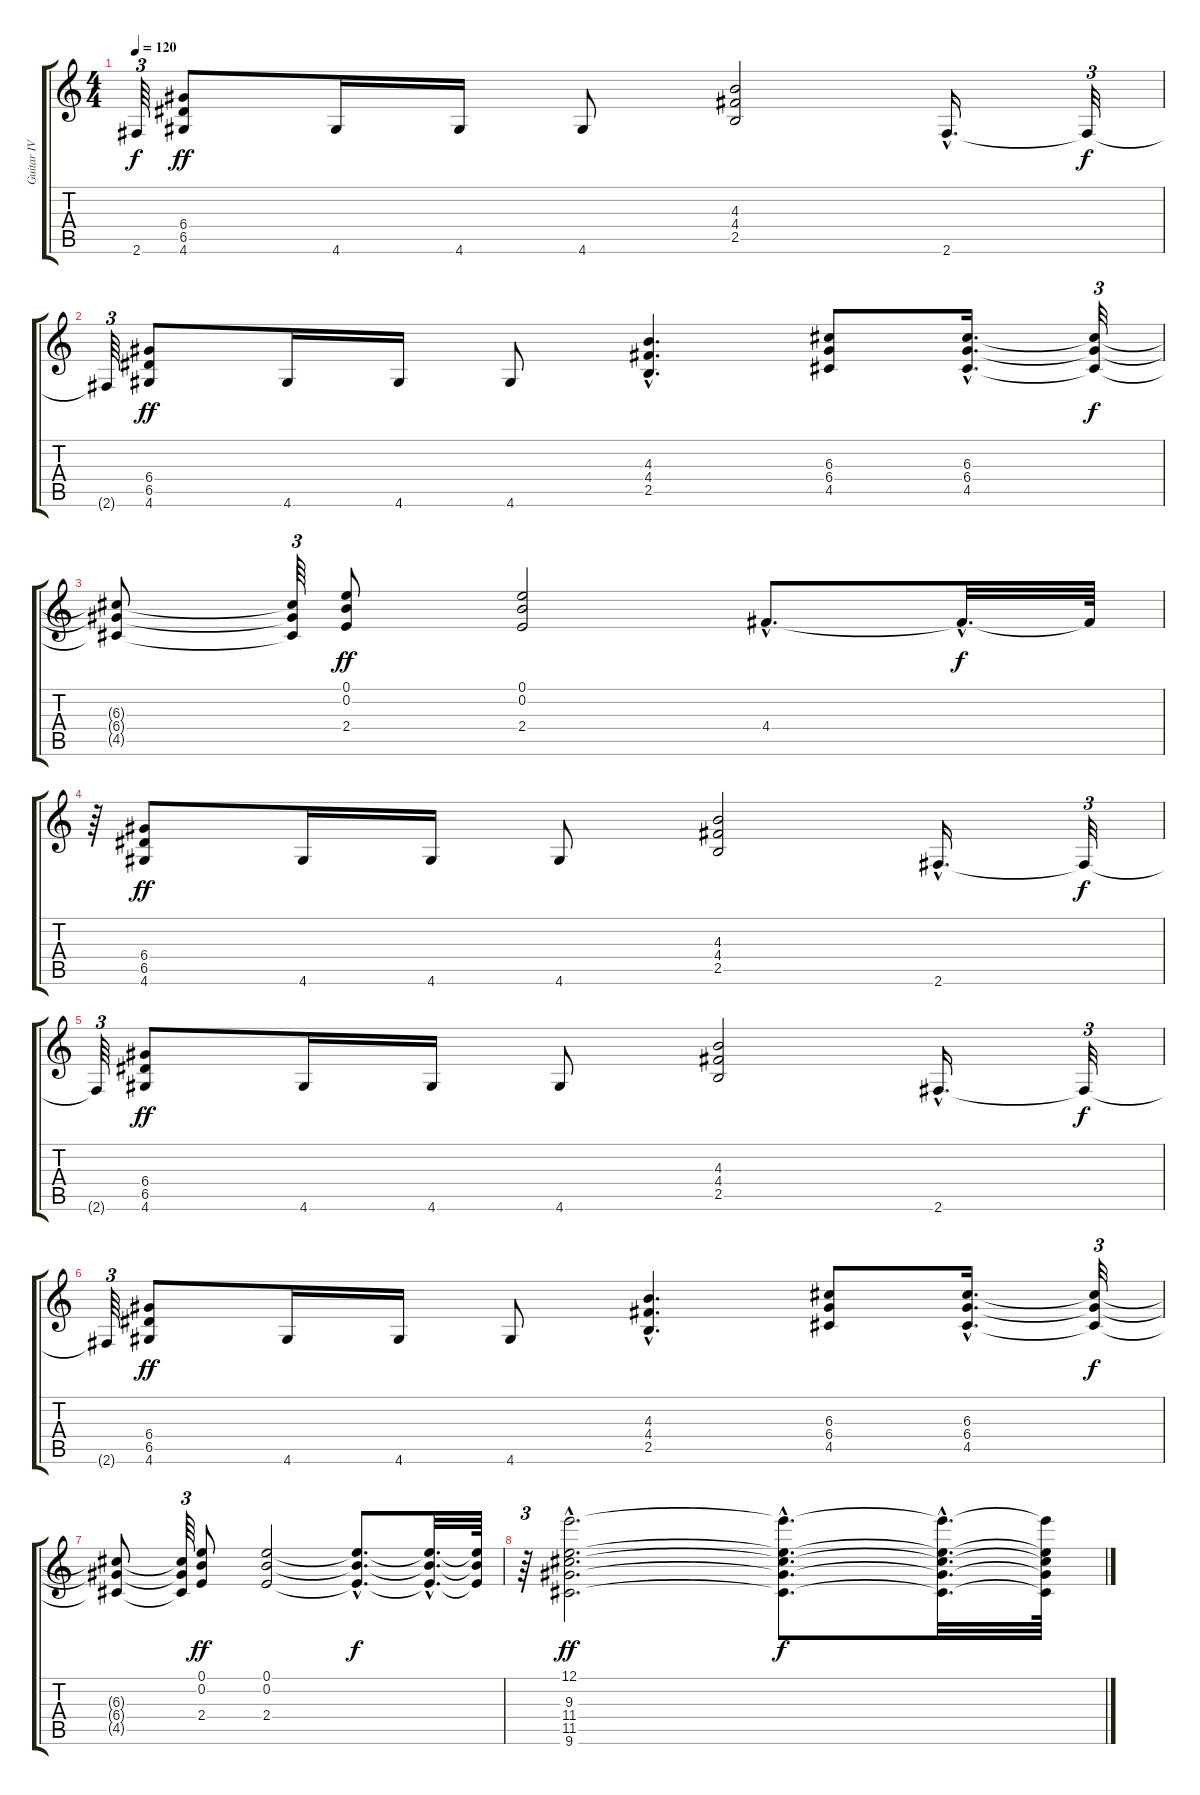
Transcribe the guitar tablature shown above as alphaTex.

\track ("Guitar IV" "Guitar IV") {instrument distortionguitar}
\staff {score tabs}
\tuning (E4 B3 G3 D3 A2 E2) {hide}
\ts (4 4)
\tempo 120
\clef g2
\ks c
2.6{t}.64{tu (3 2) dy f} (6.4 6.5 4.6).8{dy ff} 4.6.16 4.6.16 4.6.8 (4.3 4.4 2.5).2 2.6{hac}.16{d} 2.6{t}.32{tu (3 2) dy f} |
2.6{t}.64{tu (3 2)} (6.4 6.5 4.6).8{dy ff} 4.6.16 4.6.16 4.6.8 (4.3{hac} 4.4{hac} 2.5{hac}).4{d} (6.3 6.4 4.5).8 (6.3{hac} 6.4{hac} 4.5{hac}).16{d} (6.3{t} 6.4{t} 4.5{t}).32{tu (3 2) dy f} |
(6.3{t} 6.4{t} 4.5{t}).8 (6.3{t} 6.4{t} 4.5{t}).64{tu (3 2)} (0.1 0.2 2.4).8{dy ff} (0.1 0.2 2.4).2 4.4{hac}.8{d} 4.4{hac t}.32{d dy f} 4.4{t}.64 |
r.64{tu (3 2)} (6.4 6.5 4.6).8{dy ff} 4.6.16 4.6.16 4.6.8 (4.3 4.4 2.5).2 2.6{hac}.16{d} 2.6{t}.32{tu (3 2) dy f} |
2.6{t}.64{tu (3 2)} (6.4 6.5 4.6).8{dy ff} 4.6.16 4.6.16 4.6.8 (4.3 4.4 2.5).2 2.6{hac}.16{d} 2.6{t}.32{tu (3 2) dy f} |
2.6{t}.64{tu (3 2)} (6.4 6.5 4.6).8{dy ff} 4.6.16 4.6.16 4.6.8 (4.3{hac} 4.4{hac} 2.5{hac}).4{d} (6.3 6.4 4.5).8 (6.3{hac} 6.4{hac} 4.5{hac}).16{d} (6.3{t} 6.4{t} 4.5{t}).32{tu (3 2) dy f} |
(6.3{t} 6.4{t} 4.5{t}).8 (6.3{t} 6.4{t} 4.5{t}).64{tu (3 2)} (0.1 0.2 2.4).8{dy ff} (0.1 0.2 2.4).2 (0.1{hac t} 0.2{hac t} 2.4{hac t}).8{d dy f} (0.1{hac t} 0.2{hac t} 2.4{hac t}).32{d} (0.1{t} 0.2{t} 2.4{t}).64 |
r.64{tu (3 2)} (12.1{hac} 9.3{hac} 11.4{hac} 11.5{hac} 9.6{hac}).2{d dy ff} (12.1{hac t} 9.3{hac t} 11.4{hac t} 11.5{hac t} 9.6{hac t}).8{d dy f} (12.1{hac t} 9.3{hac t} 11.4{hac t} 11.5{hac t} 9.6{hac t}).32{d} (12.1{t} 9.3{t} 11.4{t} 11.5{t} 9.6{t}).64
